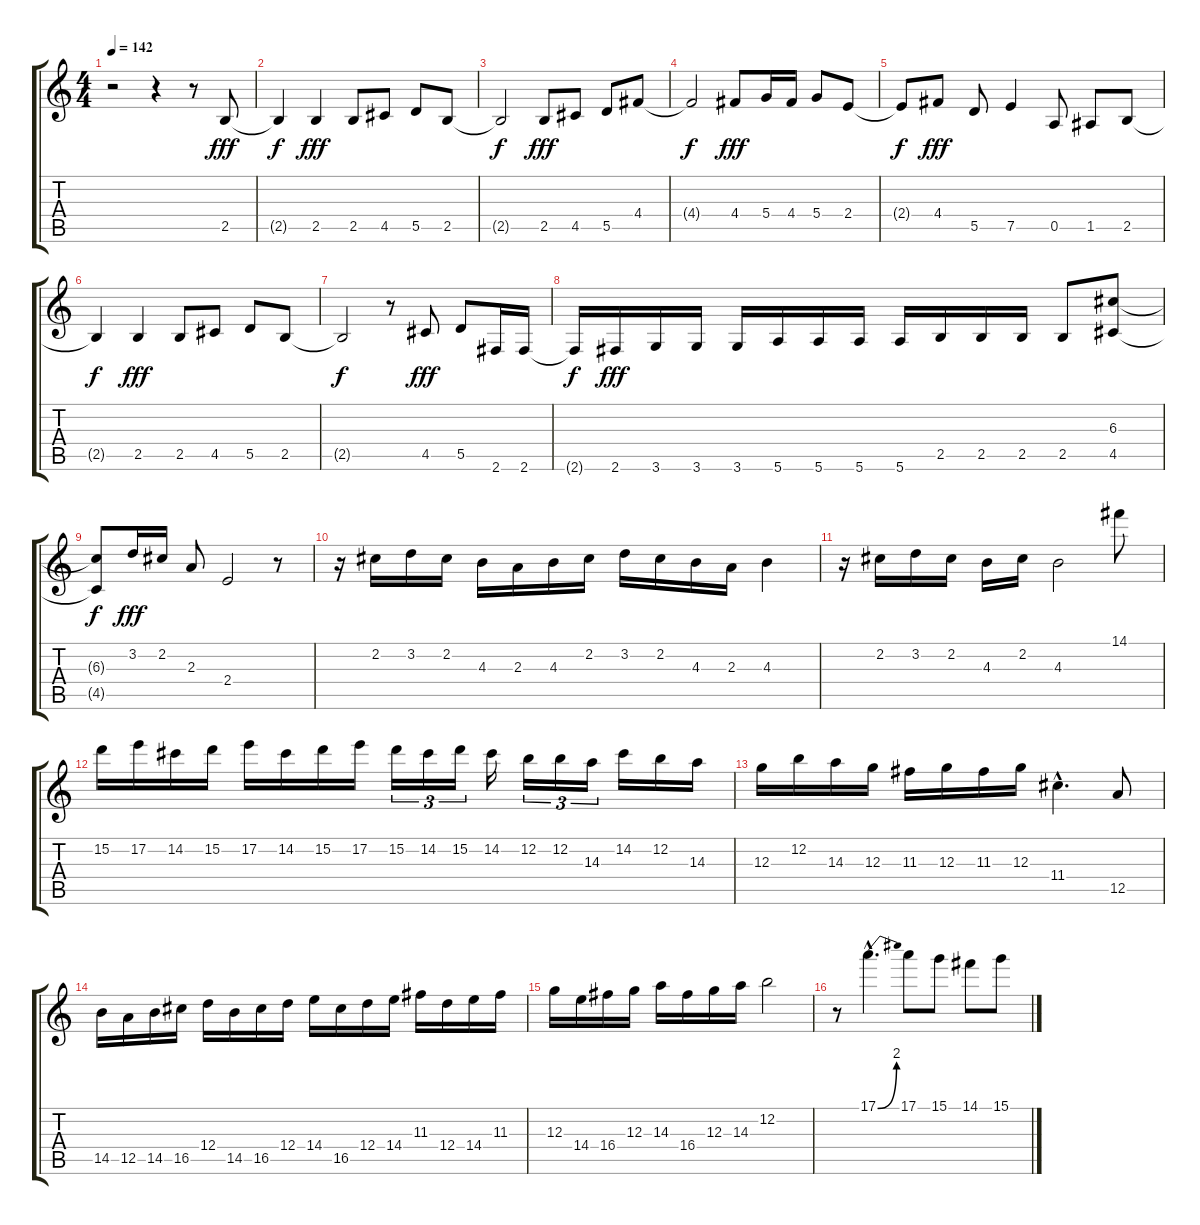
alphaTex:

\track "" {instrument overdrivenguitar}
\staff {score tabs}
\tuning (E4 B3 G3 D3 A2 E2) {hide}
\ts (4 4)
\tempo 142
\clef g2
\ks c
r.2{dy fff instrument overdrivenguitar} r.4 r.8 2.5.8 |
2.5{t}.4{dy f} 2.5.4{dy fff} 2.5.8 4.5.8 5.5.8 2.5.8 |
2.5{t}.2{dy f} 2.5.8{dy fff} 4.5.8 5.5.8 4.4.8 |
4.4{t}.2{dy f} 4.4.8{dy fff} 5.4.16 4.4.16 5.4.8 2.4.8 |
2.4{t}.8{dy f} 4.4.8{dy fff} 5.5.8 7.5.4 0.5.8 1.5.8 2.5.8 |
2.5{t}.4{dy f} 2.5.4{dy fff} 2.5.8 4.5.8 5.5.8 2.5.8 |
2.5{t}.2{dy f} r.8 4.5.8{dy fff} 5.5.8 2.6.16 2.6.16 |
2.6{t}.16{dy f} 2.6.16{dy fff} 3.6.16 3.6.16 3.6.16 5.6.16 5.6.16 5.6.16 5.6.16 2.5.16 2.5.16 2.5.16 2.5.8 (6.3 4.5).8 |
(6.3{t} 4.5{t}).8{dy f} 3.2.16{dy fff} 2.2.16 2.3.8 2.4.2 r.8 |
r.16 2.2.16 3.2.16 2.2.16 4.3.16 2.3.16 4.3.16 2.2.16 3.2.16 2.2.16 4.3.16 2.3.16 4.3.4 |
r.16 2.2.16 3.2.16 2.2.16 4.3.16 2.2.16 4.3.2 14.1.8 |
15.2.16 17.2.16 14.2.16 15.2.16 17.2.16 14.2.16 15.2.16 17.2.16 15.2.16{tu (3 2)} 14.2.16{tu (3 2)} 15.2.16{tu (3 2)} 14.2.16 12.2.16{tu (3 2)} 12.2.16{tu (3 2)} 14.3.16{tu (3 2)} 14.2.16 12.2.16 14.3.16 |
12.3.16 12.2.16 14.3.16 12.3.16 11.3.16 12.3.16 11.3.16 12.3.16 11.4{hac}.4{d} 12.5.8 |
14.5.16 12.5.16 14.5.16 16.5.16 12.4.16 14.5.16 16.5.16 12.4.16 14.4.16 16.5.16 12.4.16 14.4.16 11.3.16 12.4.16 14.4.16 11.3.16 |
12.3.16 14.4.16 16.4.16 12.3.16 14.3.16 16.4.16 12.3.16 14.3.16 12.2.2 |
r.8 17.1{be (bend 0 0 60 8) hac}.4{d} 17.1.8 15.1.8 14.1.8 15.1.8
